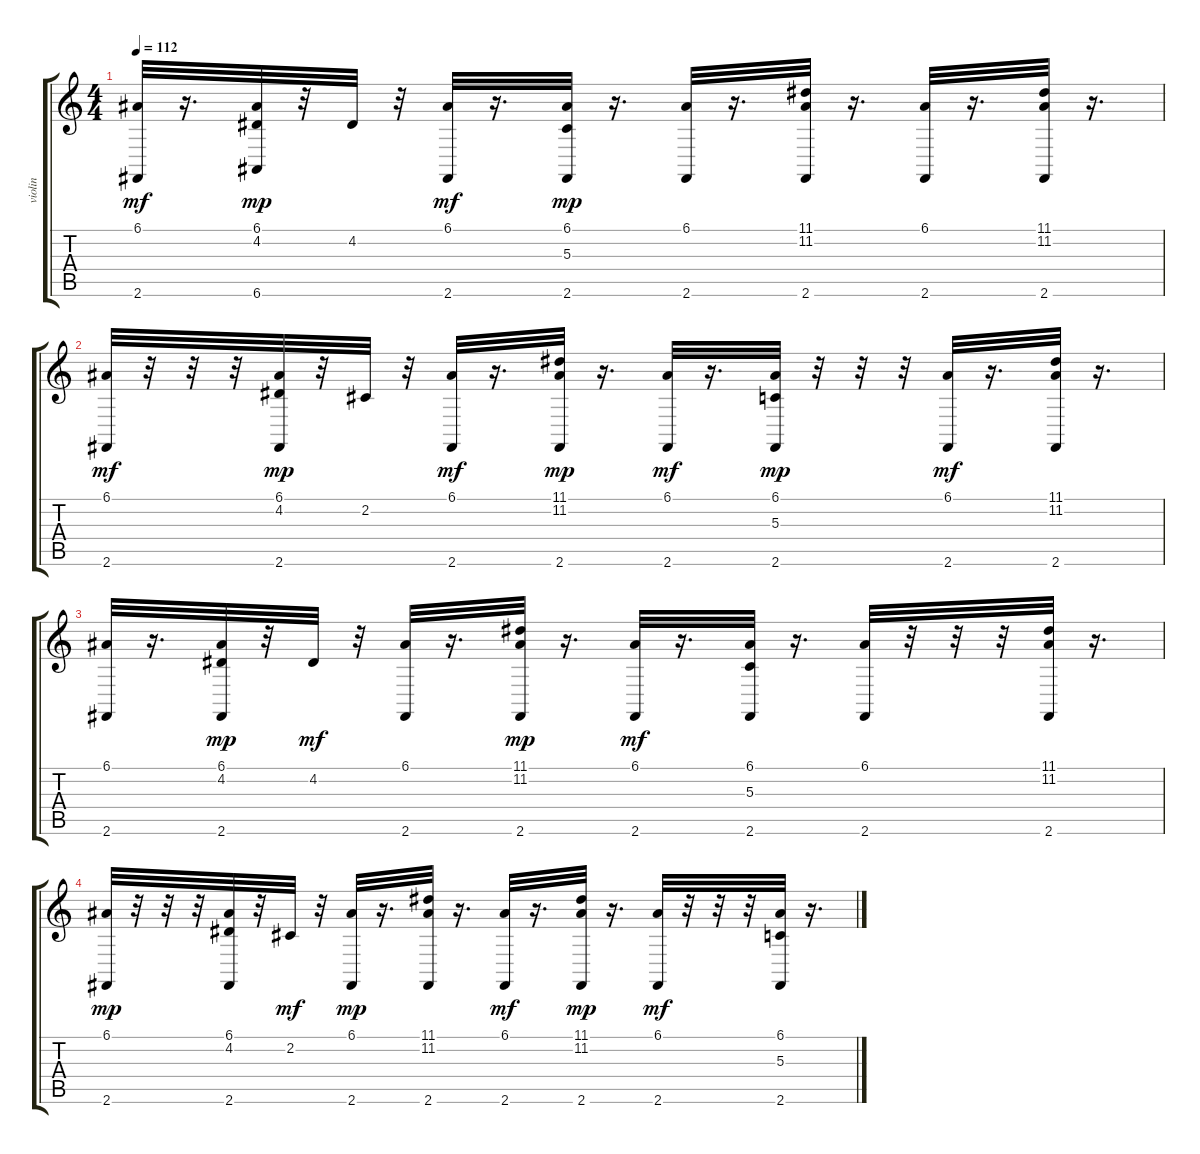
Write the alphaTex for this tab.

\track ("violin" "violin") {instrument violin}
\staff {score tabs}
\tuning (E4 B3 G3 D3 A2 E2) {hide}
\ts (4 4)
\tempo 112
\clef g2
\ks c
(6.1 2.6).32{dy mf} r.16{d} (6.1 4.2 6.6).32{dy mp} r.32 4.2.32 r.32 (6.1 2.6).32{dy mf} r.16{d} (6.1 5.3 2.6).32{dy mp} r.16{d} (6.1 2.6).32 r.16{d} (11.1 11.2 2.6).32 r.16{d} (6.1 2.6).32 r.16{d} (11.1 11.2 2.6).32 r.16{d} |
(6.1 2.6).32{dy mf} r.32 r.32 r.32 (6.1 4.2 2.6).32{dy mp} r.32 2.2.32 r.32 (6.1 2.6).32{dy mf} r.16{d} (11.1 11.2 2.6).32{dy mp} r.16{d} (6.1 2.6).32{dy mf} r.16{d} (6.1 5.3 2.6).32{dy mp} r.32 r.32 r.32 (6.1 2.6).32{dy mf} r.16{d} (11.1 11.2 2.6).32 r.16{d} |
(6.1 2.6).32 r.16{d} (6.1 4.2 2.6).32{dy mp} r.32 4.2.32{dy mf} r.32 (6.1 2.6).32 r.16{d} (11.1 11.2 2.6).32{dy mp} r.16{d} (6.1 2.6).32{dy mf} r.16{d} (6.1 5.3 2.6).32 r.16{d} (6.1 2.6).32 r.32 r.32 r.32 (11.1 11.2 2.6).32 r.16{d} |
(6.1 2.6).32{dy mp} r.32 r.32 r.32 (6.1 4.2 2.6).32 r.32 2.2.32{dy mf} r.32 (6.1 2.6).32{dy mp} r.16{d} (11.1 11.2 2.6).32 r.16{d} (6.1 2.6).32{dy mf} r.16{d} (11.1 11.2 2.6).32{dy mp} r.16{d} (6.1 2.6).32{dy mf} r.32 r.32 r.32 (6.1 5.3 2.6).32 r.16{d}
